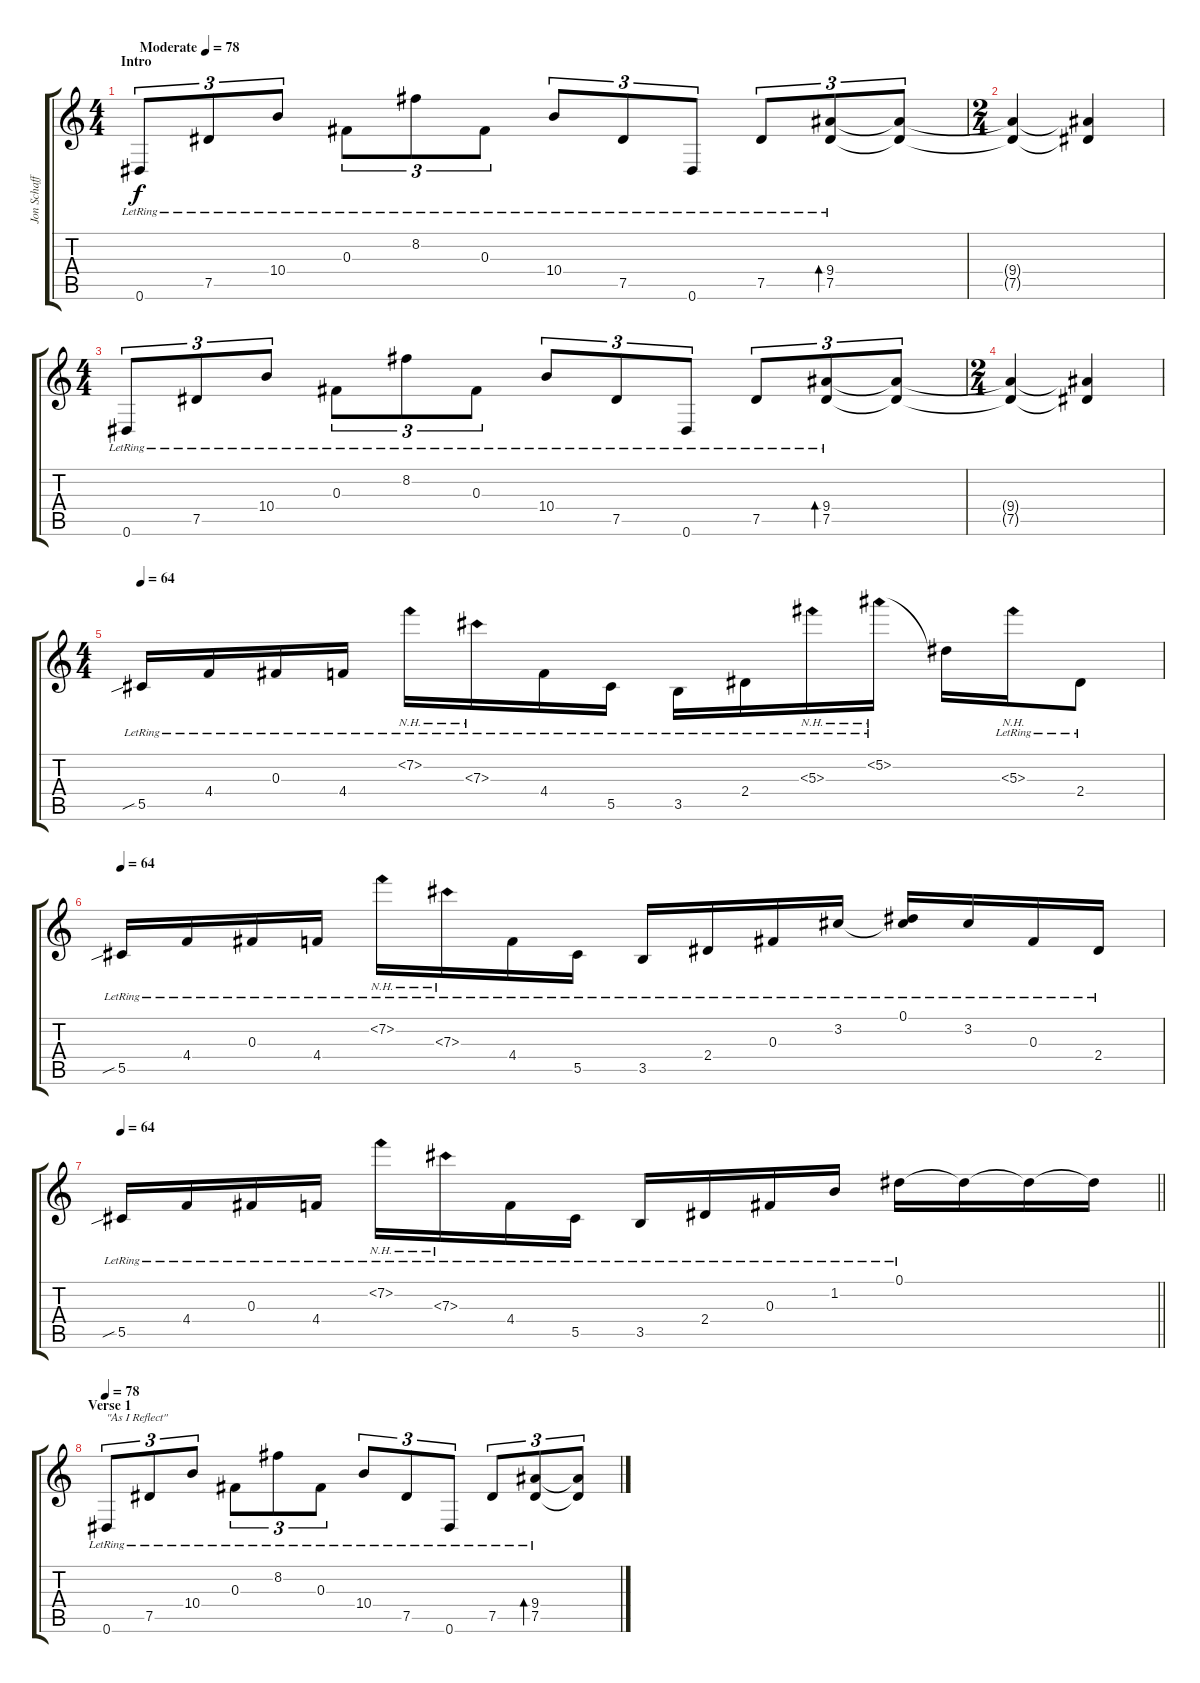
\track ("Jon Schaffer" "Jon Schaff") {instrument acousticguitarsteel}
\staff {score tabs}
\tuning (Eb4 Bb3 Gb3 Db3 Ab2 Eb2) {hide}
\ts (4 4)
\section ("" "Intro")
\tempo (78 "Moderate")
\clef g2
\ks c
0.6{lr}.8{tu (3 2) dy f instrument acousticguitarsteel} 7.5{lr}.8{tu (3 2)} 10.4{lr}.8{tu (3 2)} 0.3{lr}.8{tu (3 2)} 8.2{lr}.8{tu (3 2)} 0.3{lr}.8{tu (3 2)} 10.4{lr}.8{tu (3 2)} 7.5{lr}.8{tu (3 2)} 0.6{lr}.8{tu (3 2)} 7.5{lr}.8{tu (3 2)} (9.4{lr} 7.5{lr}).8{tu (3 2) bd 240} (9.4{t} 7.5{t}).8{tu (3 2)} |
\ts (2 4)
(9.4{t} 7.5{t}).4 (9.4{t} 7.5{t}).4 |
\ts (4 4)
0.6{lr}.8{tu (3 2)} 7.5{lr}.8{tu (3 2)} 10.4{lr}.8{tu (3 2)} 0.3{lr}.8{tu (3 2)} 8.2{lr}.8{tu (3 2)} 0.3{lr}.8{tu (3 2)} 10.4{lr}.8{tu (3 2)} 7.5{lr}.8{tu (3 2)} 0.6{lr}.8{tu (3 2)} 7.5{lr}.8{tu (3 2)} (9.4{lr} 7.5{lr}).8{tu (3 2) bd 240} (9.4{t} 7.5{t}).8{tu (3 2)} |
\ts (2 4)
(9.4{t} 7.5{t}).4 (9.4{t} 7.5{t}).4 |
\ts (4 4)
\tempo 64
5.5{sib lr}.16 4.4{lr}.16 0.3{lr}.16 4.4{lr}.16 7.2{nh lr}.16 7.3{nh lr}.16 4.4{lr}.16 5.5{lr}.16 3.5{lr}.16 2.4{lr}.16 5.3{nh lr}.16 5.2{nh lr}.16 5.2{t}.16 5.3{nh lr}.16 2.4{lr}.8 |
\tempo 64
5.5{sib lr}.16 4.4{lr}.16 0.3{lr}.16 4.4{lr}.16 7.2{nh lr}.16 7.3{nh lr}.16 4.4{lr}.16 5.5{lr}.16 3.5{lr}.16 2.4{lr}.16 0.3{lr}.16 3.2{lr}.16 (0.1{lr} 3.2{t}).16 3.2{lr}.16 0.3{lr}.16 2.4{lr}.16 |
\tempo 64
\barLineRight lightlight
5.5{sib lr}.16 4.4{lr}.16 0.3{lr}.16 4.4{lr}.16 7.2{nh lr}.16 7.3{nh lr}.16 4.4{lr}.16 5.5{lr}.16 3.5{lr}.16 2.4{lr}.16 0.3{lr}.16 1.2{lr}.16 0.1{lr}.16 0.1{t}.16 0.1{t}.16 0.1{t}.16 |
\section ("" "Verse 1")
\tempo 78
0.6{lr}.8{tu (3 2) txt "\"As I Reflect\""} 7.5{lr}.8{tu (3 2)} 10.4{lr}.8{tu (3 2)} 0.3{lr}.8{tu (3 2)} 8.2{lr}.8{tu (3 2)} 0.3{lr}.8{tu (3 2)} 10.4{lr}.8{tu (3 2)} 7.5{lr}.8{tu (3 2)} 0.6{lr}.8{tu (3 2)} 7.5{lr}.8{tu (3 2)} (9.4{lr} 7.5{lr}).8{tu (3 2) bd 240} (9.4{t} 7.5{t}).8{tu (3 2)}
